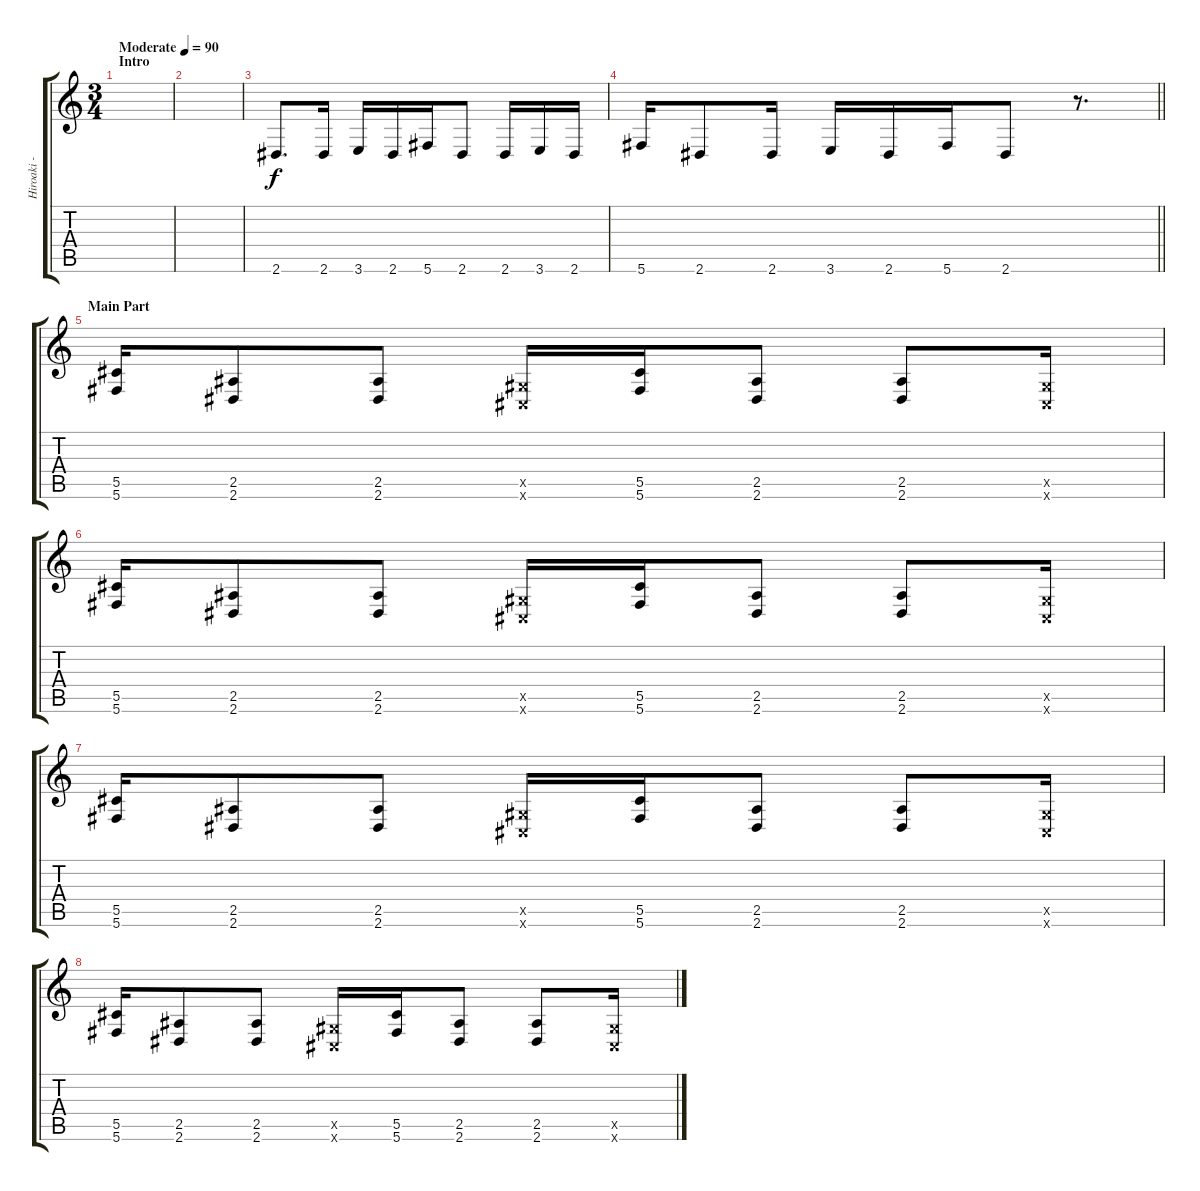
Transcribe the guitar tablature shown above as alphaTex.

\track ("Hiroaki - Guitar" "Hiroaki - ") {instrument distortionguitar}
\staff {score tabs}
\tuning (Eb4 Bb3 Gb3 Db3 Ab2 Db2) {hide}
\ts (3 4)
\section ("" "Intro")
\tempo (90 "Moderate")
\clef g2
\ks c
|
|
2.6.8{d volume 3} 2.6.16 3.6.16 2.6.16 5.6.16 2.6.8 2.6.16 3.6.16 2.6.16 |
\barLineRight lightlight
5.6.16 2.6.8 2.6.16 3.6.16 2.6.16 5.6.16 2.6.8 r.8{d} |
\section ("" "Main Part")
(5.5 5.6).16{volume 13} (2.5 2.6).8 (2.5 2.6).8 (0.5{x} 0.6{x}).16 (5.5 5.6).16 (2.5 2.6).8 (2.5 2.6).8 (0.5{x} 0.6{x}).16 |
(5.5 5.6).16 (2.5 2.6).8 (2.5 2.6).8 (0.5{x} 0.6{x}).16 (5.5 5.6).16 (2.5 2.6).8 (2.5 2.6).8 (0.5{x} 0.6{x}).16 |
(5.5 5.6).16 (2.5 2.6).8 (2.5 2.6).8 (0.5{x} 0.6{x}).16 (5.5 5.6).16 (2.5 2.6).8 (2.5 2.6).8 (0.5{x} 0.6{x}).16 |
(5.5 5.6).16 (2.5 2.6).8 (2.5 2.6).8 (0.5{x} 0.6{x}).16 (5.5 5.6).16 (2.5 2.6).8 (2.5 2.6).8 (0.5{x} 0.6{x}).16
